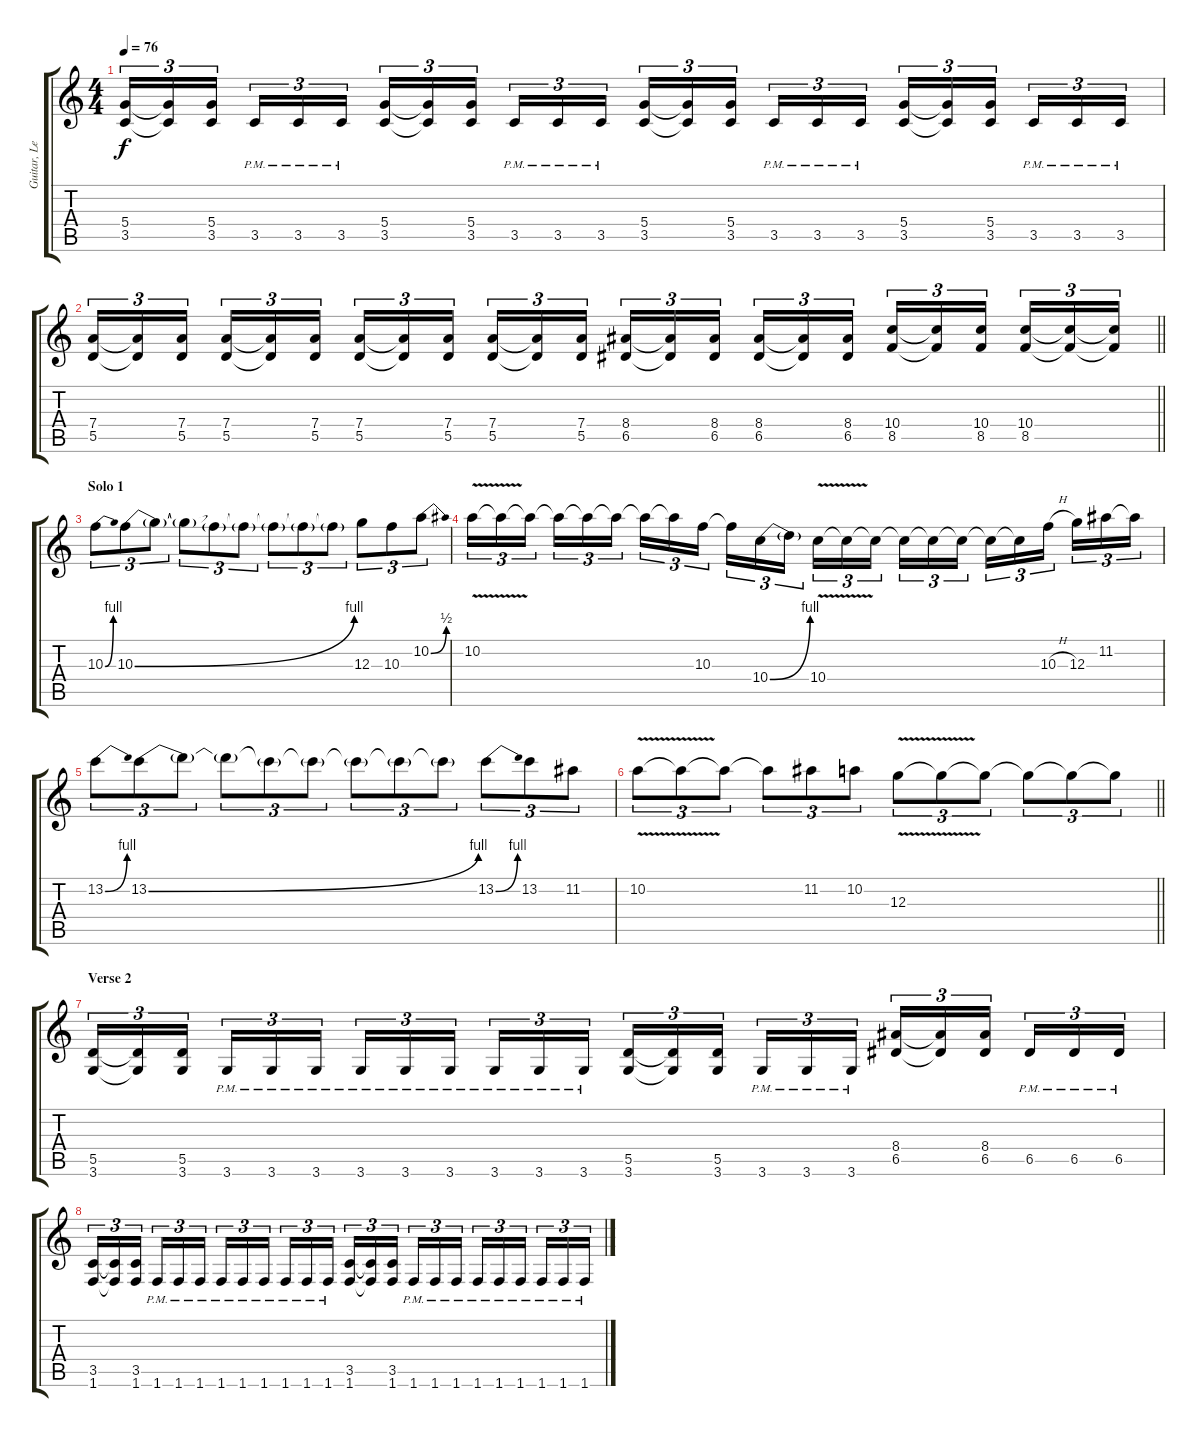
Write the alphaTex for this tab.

\track ("Guitar, Lead" "Guitar, Le") {instrument distortionguitar}
\staff {score tabs}
\tuning (E4 B3 G3 D3 A2 E2) {hide}
\ts (4 4)
\tempo 76
\clef g2
\ks c
(5.4 3.5).16{tu (3 2) dy f} (5.4{t} 3.5{t}).16{tu (3 2)} (5.4 3.5).16{tu (3 2) beam splitsecondary} 3.5{pm}.16{tu (3 2)} 3.5{pm}.16{tu (3 2)} 3.5{pm}.16{tu (3 2)} (5.4 3.5).16{tu (3 2)} (5.4{t} 3.5{t}).16{tu (3 2)} (5.4 3.5).16{tu (3 2) beam splitsecondary} 3.5{pm}.16{tu (3 2)} 3.5{pm}.16{tu (3 2)} 3.5{pm}.16{tu (3 2)} (5.4 3.5).16{tu (3 2)} (5.4{t} 3.5{t}).16{tu (3 2)} (5.4 3.5).16{tu (3 2) beam splitsecondary} 3.5{pm}.16{tu (3 2)} 3.5{pm}.16{tu (3 2)} 3.5{pm}.16{tu (3 2)} (5.4 3.5).16{tu (3 2)} (5.4{t} 3.5{t}).16{tu (3 2)} (5.4 3.5).16{tu (3 2) beam splitsecondary} 3.5{pm}.16{tu (3 2)} 3.5{pm}.16{tu (3 2)} 3.5{pm}.16{tu (3 2)} |
\barLineRight lightlight
(7.4 5.5).16{tu (3 2)} (7.4{t} 5.5{t}).16{tu (3 2)} (7.4 5.5).16{tu (3 2) beam splitsecondary} (7.4 5.5).16{tu (3 2)} (7.4{t} 5.5{t}).16{tu (3 2)} (7.4 5.5).16{tu (3 2)} (7.4 5.5).16{tu (3 2)} (7.4{t} 5.5{t}).16{tu (3 2)} (7.4 5.5).16{tu (3 2) beam splitsecondary} (7.4 5.5).16{tu (3 2)} (7.4{t} 5.5{t}).16{tu (3 2)} (7.4 5.5).16{tu (3 2)} (8.4 6.5).16{tu (3 2)} (8.4{t} 6.5{t}).16{tu (3 2)} (8.4 6.5).16{tu (3 2) beam splitsecondary} (8.4 6.5).16{tu (3 2)} (8.4{t} 6.5{t}).16{tu (3 2)} (8.4 6.5).16{tu (3 2)} (10.4 8.5).16{tu (3 2)} (10.4{t} 8.5{t}).16{tu (3 2)} (10.4 8.5).16{tu (3 2) beam splitsecondary} (10.4 8.5).16{tu (3 2)} (10.4{t} 8.5{t}).16{tu (3 2)} (10.4{t} 8.5{t}).16{tu (3 2)} |
\section ("" "Solo 1")
10.3{be (bend 0 0 60 4)}.8{tu (3 2)} 10.3{be (bend 0 0 60 4)}.8{tu (3 2)} 10.3{t}.8{tu (3 2)} 10.3{t}.8{tu (3 2)} 10.3{t}.8{tu (3 2)} 10.3{t}.8{tu (3 2)} 10.3{t}.8{tu (3 2)} 10.3{t}.8{tu (3 2)} 10.3{t}.8{tu (3 2)} 12.3.8{tu (3 2)} 10.3.8{tu (3 2)} 10.2{be (bend 0 0 60 2)}.8{tu (3 2)} |
10.2{v}.16{tu (3 2)} 10.2{t}.16{tu (3 2)} 10.2{t}.16{tu (3 2) beam splitsecondary} 10.2{t}.16{tu (3 2)} 10.2{t}.16{tu (3 2)} 10.2{t}.16{tu (3 2)} 10.2{t}.16{tu (3 2)} 10.2{t}.16{tu (3 2)} 10.3.16{tu (3 2) beam splitsecondary} 10.3{t}.16{tu (3 2)} 10.4{be (bend 0 0 60 4)}.16{tu (3 2)} 10.4{t}.16{tu (3 2)} 10.4{v}.16{tu (3 2)} 10.4{t}.16{tu (3 2)} 10.4{t}.16{tu (3 2) beam splitsecondary} 10.4{t}.16{tu (3 2)} 10.4{t}.16{tu (3 2)} 10.4{t}.16{tu (3 2)} 10.4{t}.16{tu (3 2)} 10.4{t}.16{tu (3 2)} 10.3{h}.16{tu (3 2) beam splitsecondary} 12.3.16{tu (3 2)} 11.2.16{tu (3 2)} 11.2{t}.16{tu (3 2)} |
13.2{be (bend 0 0 60 4)}.8{tu (3 2)} 13.2{be (bend 0 0 60 4)}.8{tu (3 2)} 13.2{t}.8{tu (3 2)} 13.2{t}.8{tu (3 2)} 13.2{t}.8{tu (3 2)} 13.2{t}.8{tu (3 2)} 13.2{t}.8{tu (3 2)} 13.2{t}.8{tu (3 2)} 13.2{t}.8{tu (3 2)} 13.2{be (bend 0 0 60 4)}.8{tu (3 2)} 13.2.8{tu (3 2)} 11.2.8{tu (3 2)} |
\barLineRight lightlight
10.2{v}.8{tu (3 2)} 10.2{t}.8{tu (3 2)} 10.2{t}.8{tu (3 2)} 10.2{t}.8{tu (3 2)} 11.2.8{tu (3 2)} 10.2.8{tu (3 2)} 12.3{v}.8{tu (3 2)} 12.3{t}.8{tu (3 2)} 12.3{t}.8{tu (3 2)} 12.3{t}.8{tu (3 2)} 12.3{t}.8{tu (3 2)} 12.3{t}.8{tu (3 2)} |
\section ("" "Verse 2")
(5.5 3.6).16{tu (3 2)} (5.5{t} 3.6{t}).16{tu (3 2)} (5.5 3.6).16{tu (3 2) beam splitsecondary} 3.6{pm}.16{tu (3 2)} 3.6{pm}.16{tu (3 2)} 3.6{pm}.16{tu (3 2)} 3.6{pm}.16{tu (3 2)} 3.6{pm}.16{tu (3 2)} 3.6{pm}.16{tu (3 2) beam splitsecondary} 3.6{pm}.16{tu (3 2)} 3.6{pm}.16{tu (3 2)} 3.6{pm}.16{tu (3 2)} (5.5 3.6).16{tu (3 2)} (5.5{t} 3.6{t}).16{tu (3 2)} (5.5 3.6).16{tu (3 2) beam splitsecondary} 3.6{pm}.16{tu (3 2)} 3.6{pm}.16{tu (3 2)} 3.6{pm}.16{tu (3 2)} (8.4 6.5).16{tu (3 2)} (8.4{t} 6.5{t}).16{tu (3 2)} (8.4 6.5).16{tu (3 2) beam splitsecondary} 6.5{pm}.16{tu (3 2)} 6.5{pm}.16{tu (3 2)} 6.5{pm}.16{tu (3 2)} |
(3.5 1.6).16{tu (3 2)} (3.5{t} 1.6{t}).16{tu (3 2)} (3.5 1.6).16{tu (3 2) beam splitsecondary} 1.6{pm}.16{tu (3 2)} 1.6{pm}.16{tu (3 2)} 1.6{pm}.16{tu (3 2)} 1.6{pm}.16{tu (3 2)} 1.6{pm}.16{tu (3 2)} 1.6{pm}.16{tu (3 2) beam splitsecondary} 1.6{pm}.16{tu (3 2)} 1.6{pm}.16{tu (3 2)} 1.6{pm}.16{tu (3 2)} (3.5 1.6).16{tu (3 2)} (3.5{t} 1.6{t}).16{tu (3 2)} (3.5 1.6).16{tu (3 2) beam splitsecondary} 1.6{pm}.16{tu (3 2)} 1.6{pm}.16{tu (3 2)} 1.6{pm}.16{tu (3 2)} 1.6{pm}.16{tu (3 2)} 1.6{pm}.16{tu (3 2)} 1.6{pm}.16{tu (3 2) beam splitsecondary} 1.6{pm}.16{tu (3 2)} 1.6{pm}.16{tu (3 2)} 1.6{pm}.16{tu (3 2)}
